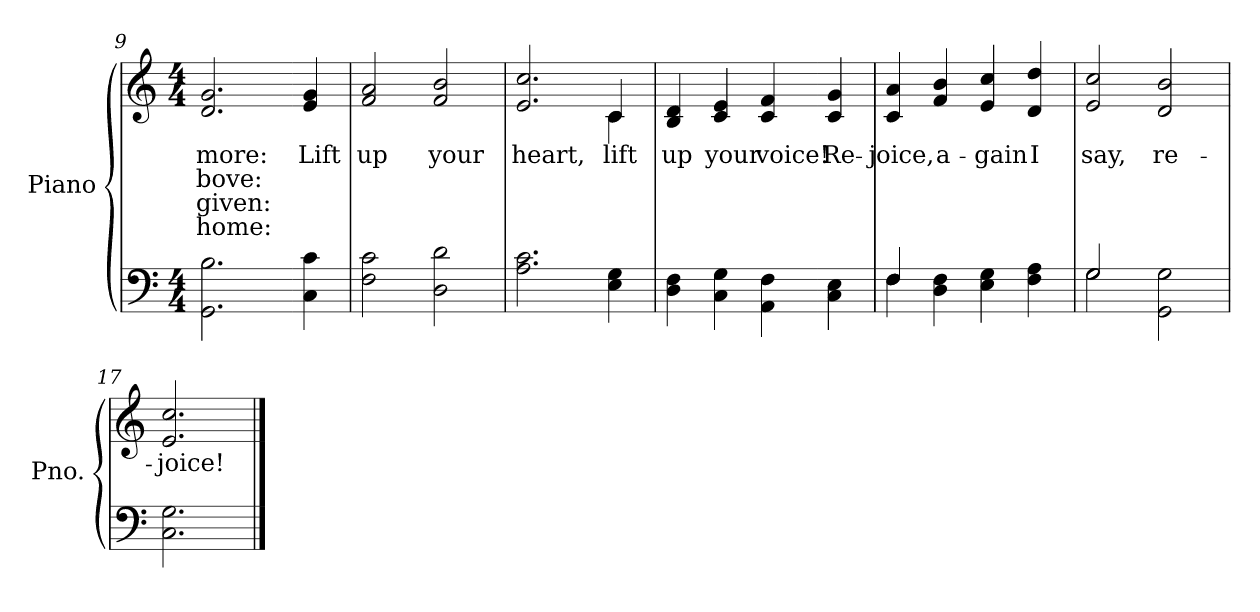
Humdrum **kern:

**kern	**kern	**text	**text	**text	**text
*part2	*part1	*part1	*part1	*part1	*part1
*staff2	*staff1	*staff1	*staff1	*staff1	*staff1
*I"Piano	*I"Piano	*	*	*	*
*I'Pno.	*I'Pno.	*	*	*	*
*clefF4	*clefG2	*	*	*	*
*k[]	*k[]	*	*	*	*
*C:	*C:	*	*	*	*
*M4/4	*M4/4	*	*	*	*
=9	=9	=9	=9	=9	=9
!	!	!LO:LY:b:color=#000000	!LO:LY:b:color=#000000	!LO:LY:b:color=#000000	!LO:LY:b:color=#000000
2.GGi\ 2.Bi	2.di/ 2.gi	-more:	-bove:	given:	home:
!!LO:LB:g=z
=10-	=10-	=10-	=10-	=10-	=10-
!	!	!LO:LY:b:color=#000000	!	!	!
4Ci\ 4ci	4ei/ 4gi	Lift	.	.	.
=11	=11	=11	=11	=11	=11
!	!	!LO:LY:b:color=#000000	!	!	!
2Fi\ 2ci	2fi/ 2ai	up	.	.	.
!	!	!LO:LY:b:color=#000000	!	!	!
2Di\ 2di	2fi/ 2bi	your	.	.	.
=12	=12	=12	=12	=12	=12
!	!	!LO:LY:b:color=#000000	!	!	!
*	*^	*	*	*	*
2.Ai\ 2.ci	2.ei/ 2.cci	2.ryy	heart,	.	.	.
!	!	!	!LO:LY:b:color=#000000	!	!	!
4Ei\ 4Gi	4ci/	4ci\	lift	.	.	.
*	*v	*v	*	*	*	*
=13	=13	=13	=13	=13	=13
*	*^	*	*	*	*
!	!	!	!LO:LY:b:color=#000000	!	!	!
*	*v	*v	*	*	*	*
4Di\ 4Fi	4Bi/ 4di	up	.	.	.
!	!	!LO:LY:b:color=#000000	!	!	!
4Ci\ 4Gi	4ci/ 4ei	your	.	.	.
!	!	!LO:LY:b:color=#000000	!	!	!
4AAi\ 4Fi	4ci/ 4fi	voice!	.	.	.
!!LO:LB:g=z
=14-	=14-	=14-	=14-	=14-	=14-
!	!	!LO:LY:b:color=#000000	!	!	!
4Ci\ 4Ei	4ci/ 4gi	Re-	.	.	.
=15	=15	=15	=15	=15	=15
*^	*	*	*	*	*
!	!	!	!LO:LY:b:color=#000000	!	!	!
4Fi/	4Fi\	4ci/ 4ai	-joice,	.	.	.
!	!	!	!LO:LY:b:color=#000000	!	!	!
4Di\ 4Fi	2.ryy	4fi/ 4bi	a-	.	.	.
!	!	!	!LO:LY:b:color=#000000	!	!	!
4Ei\ 4Gi	.	4ei/ 4cci	-gain	.	.	.
!	!	!	!LO:LY:b:color=#000000	!	!	!
4Fi\ 4Ai	.	4di/ 4ddi	I	.	.	.
=16	=16	=16	=16	=16	=16	=16
!	!	!	!LO:LY:b:color=#000000	!	!	!
2Gi/	2Gi\	2ei/ 2cci	say,	.	.	.
!	!	!	!LO:LY:b:color=#000000	!	!	!
2GGi\ 2Gi	2ryy	2di/ 2bi	re-	.	.	.
*v	*v	*	*	*	*	*
=17	=17	=17	=17	=17	=17
*^	*	*	*	*	*
!	!	!	!LO:LY:b:color=#000000	!	!	!
*v	*v	*	*	*	*	*
2.Ci\ 2.Gi	2.ei/ 2.cci	-joice!	.	.	.
==	==	==	==	==	==
*-	*-	*-	*-	*-	*-
